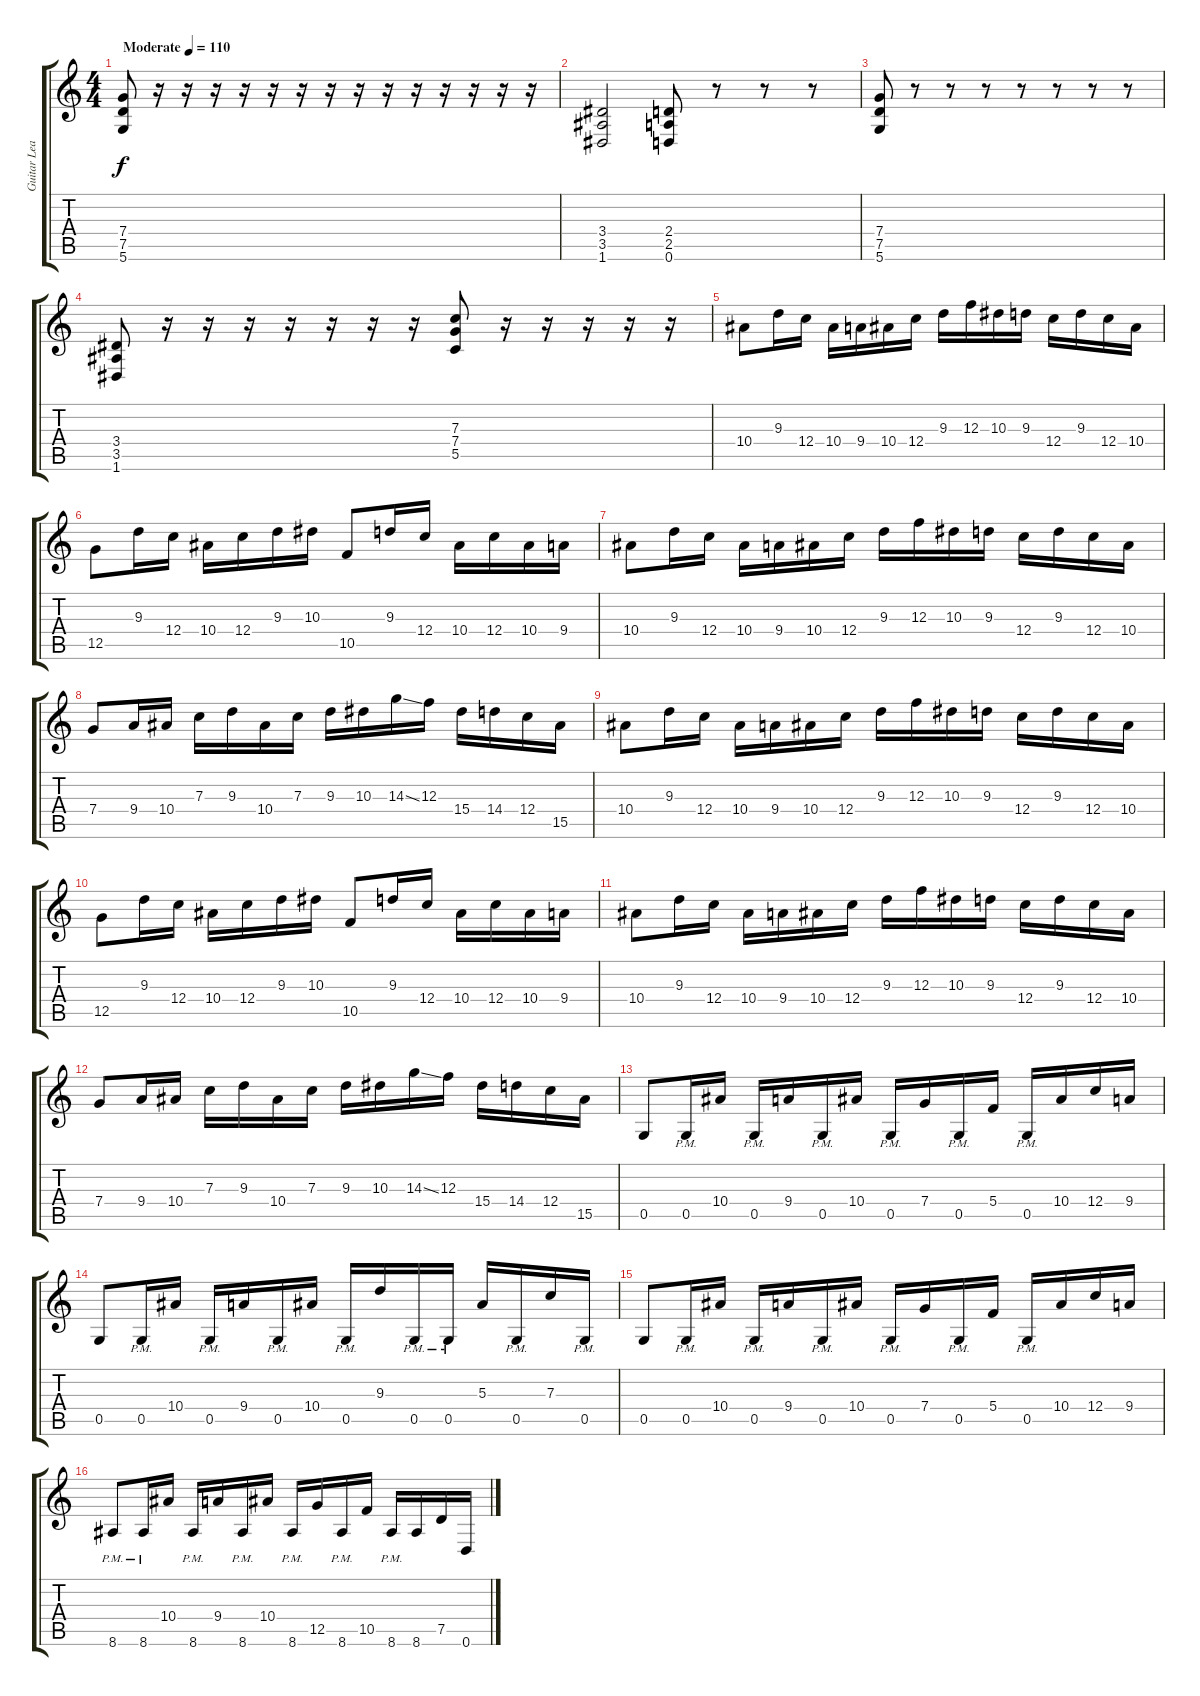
\track ("Guitar Lead Harmony" "Guitar Lea") {instrument distortionguitar}
\staff {score tabs}
\tuning (D4 A3 F3 C3 G2 D2) {hide}
\ts (4 4)
\tempo (110 "Moderate")
\clef g2
\ks c
(7.4 7.5 5.6).8{dy f instrument distortionguitar} r.16 r.16 r.16 r.16 r.16 r.16 r.16 r.16 r.16 r.16 r.16 r.16 r.16 r.16 |
(3.4 3.5 1.6).2 (2.4 2.5 0.6).8 r.8 r.8 r.8 |
(7.4 7.5 5.6).8 r.8 r.8 r.8 r.8 r.8 r.8 r.8 |
(3.4 3.5 1.6).8 r.16 r.16 r.16 r.16 r.16 r.16 r.16 (7.3 7.4 5.5).8 r.16 r.16 r.16 r.16 r.16 |
10.4.8 9.3.16 12.4.16 10.4.16 9.4.16 10.4.16 12.4.16 9.3.16 12.3.16 10.3.16 9.3.16 12.4.16 9.3.16 12.4.16 10.4.16 |
12.5.8 9.3.16 12.4.16 10.4.16 12.4.16 9.3.16 10.3.16 10.5.8 9.3.16 12.4.16 10.4.16 12.4.16 10.4.16 9.4.16 |
10.4.8 9.3.16 12.4.16 10.4.16 9.4.16 10.4.16 12.4.16 9.3.16 12.3.16 10.3.16 9.3.16 12.4.16 9.3.16 12.4.16 10.4.16 |
7.4.8 9.4.16 10.4.16 7.3.16 9.3.16 10.4.16 7.3.16 9.3.16 10.3.16 14.3{ss}.16 12.3.16 15.4.16 14.4.16 12.4.16 15.5.16 |
10.4.8 9.3.16 12.4.16 10.4.16 9.4.16 10.4.16 12.4.16 9.3.16 12.3.16 10.3.16 9.3.16 12.4.16 9.3.16 12.4.16 10.4.16 |
12.5.8 9.3.16 12.4.16 10.4.16 12.4.16 9.3.16 10.3.16 10.5.8 9.3.16 12.4.16 10.4.16 12.4.16 10.4.16 9.4.16 |
10.4.8 9.3.16 12.4.16 10.4.16 9.4.16 10.4.16 12.4.16 9.3.16 12.3.16 10.3.16 9.3.16 12.4.16 9.3.16 12.4.16 10.4.16 |
7.4.8 9.4.16 10.4.16 7.3.16 9.3.16 10.4.16 7.3.16 9.3.16 10.3.16 14.3{ss}.16 12.3.16 15.4.16 14.4.16 12.4.16 15.5.16 |
0.5.8 0.5{pm}.16 10.4.16 0.5{pm}.16 9.4.16 0.5{pm}.16 10.4.16 0.5{pm}.16 7.4.16 0.5{pm}.16 5.4.16 0.5{pm}.16 10.4.16 12.4.16 9.4.16 |
0.5.8 0.5{pm}.16 10.4.16 0.5{pm}.16 9.4.16 0.5{pm}.16 10.4.16 0.5{pm}.16 9.3.16 0.5{pm}.16 0.5{pm}.16 5.3.16 0.5{pm}.16 7.3.16 0.5{pm}.16 |
0.5.8 0.5{pm}.16 10.4.16 0.5{pm}.16 9.4.16 0.5{pm}.16 10.4.16 0.5{pm}.16 7.4.16 0.5{pm}.16 5.4.16 0.5{pm}.16 10.4.16 12.4.16 9.4.16 |
8.6{pm}.8 8.6{pm}.16 10.4.16 8.6{pm}.16 9.4.16 8.6{pm}.16 10.4.16 8.6{pm}.16 12.5.16 8.6{pm}.16 10.5.16 8.6{pm}.16 8.6.16 7.5.16 0.6.16
